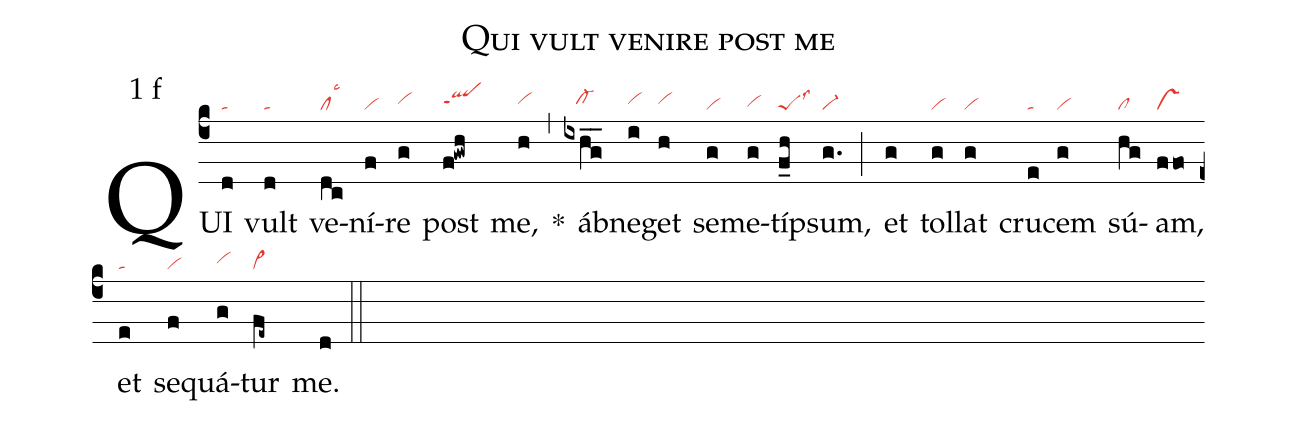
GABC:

name: Qui vult venire post me;
annotation: 1 f;
mode: 1;
nabc-lines: 1;
%%
(c4)
QUI(d|ta) vult(d|ta) ve(dc|cllsc3)ní(f|vi)re(g|vihh) post(f!gwh|qlhhppt1) me,(h|vihh) *(,)
áb(ixhg__|///cl-hh)ne(i|vihh)get(h|vihh) se(g|vi)me(g|vihg)tí(f_h|peSlss3)psum,(g.|vi-) (;)
et(g) tol(g|vi)lat(g|vi) cru(e|ta)cem(g|vi) sú(hg|cl)am,(ffo|vs) et(e|ta) se(f|vi)quá(g|vihh)tur(fe~|vi>) me.(d) (::)
